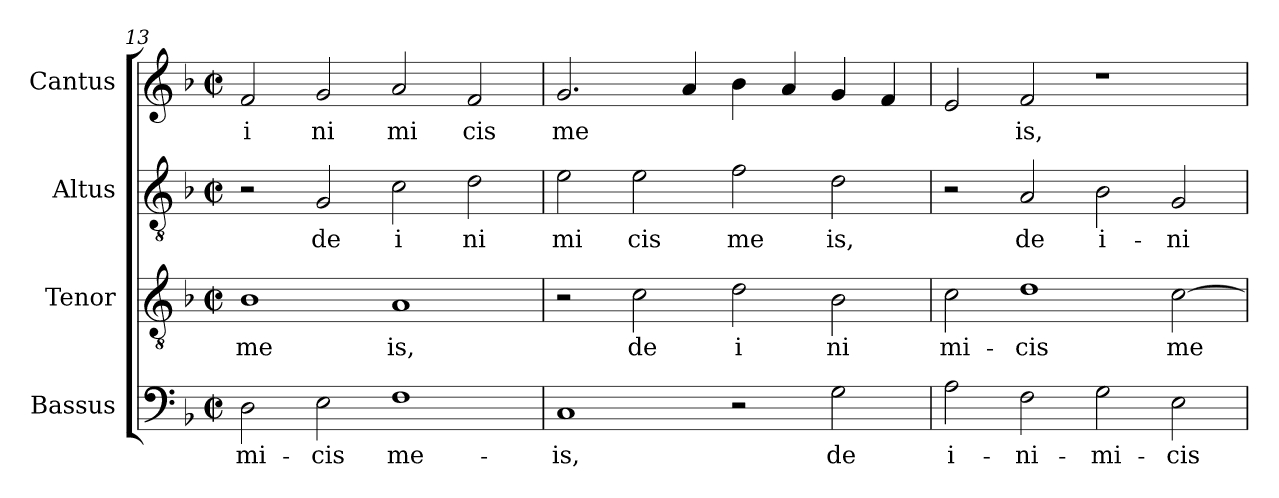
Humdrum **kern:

**kern	**text	**kern	**text	**kern	**text	**kern	**text
*part4	*part4	*part3	*part3	*part2	*part2	*part1	*part1
*staff4	*staff4	*staff3	*staff3	*staff2	*staff2	*staff1	*staff1
*I"Bassus	*	*I"Tenor	*	*I"Altus	*	*I"Cantus	*
*clefF4	*	*clefGv2	*	*clefGv2	*	*clefG2	*
*k[b-]	*	*k[b-]	*	*k[b-]	*	*k[b-]	*
*F:	*	*F:	*	*F:	*	*F:	*
*M2/2	*	*M2/2	*	*M2/2	*	*M2/2	*
*met(c|)	*	*met(c|)	*	*met(c|)	*	*met(c|)	*
=13	=13	=13	=13	=13	=13	=13	=13
!	!LO:LY:b:cj	!	!LO:LY:b:cj	!	!	!	!LO:LY:b:cj
2D\	-mi-	1B-	me	2r	.	2f/	i
!	!LO:LY:b:cj	!	!	!	!LO:LY:b:cj	!	!LO:LY:b:cj
2E\	-cis	.	.	2G/	de	2g/	ni
!	!LO:LY:b:cj	!	!LO:LY:b:cj	!	!LO:LY:b:cj	!	!LO:LY:b:cj
1F	me-	1A	is,	2c\	i	2a/	mi
!	!	!	!	!	!LO:LY:b:cj	!	!LO:LY:b:cj
.	.	.	.	2d\	ni	2f/	cis
=14	=14	=14	=14	=14	=14	=14	=14
!	!LO:LY:b:cj	!	!	!	!LO:LY:b:cj	!	!LO:LY:b:cj
1C	-is,	2r	.	2e\	mi	2.g/	me
!	!	!	!LO:LY:b:cj	!	!LO:LY:b:cj	!	!
.	.	2c\	de	2e\	cis	.	.
!	!	!	!	!	!	!	!LO:LY:b:cj
.	.	.	.	.	.	4a/	.
!	!	!	!LO:LY:b:cj	!	!LO:LY:b:cj	!	!LO:LY:b:cj
2r	.	2d\	i	2f\	me	4b-\	.
!	!	!	!	!	!	!	!LO:LY:b:cj
.	.	.	.	.	.	4a/	.
!	!LO:LY:b:cj	!	!LO:LY:b:cj	!	!LO:LY:b:cj	!	!LO:LY:b:cj
2G\	de	2B-\	ni	2d\	is,	4g/	.
!	!	!	!	!	!	!	!LO:LY:b:cj
.	.	.	.	.	.	4f/	.
!!LO:PB:g=z
=15	=15	=15	=15	=15	=15	=15	=15
!	!LO:LY:b:cj	!	!LO:LY:b:cj	!	!	!	!LO:LY:b:cj
2A\	i-	2c\	mi-	2r	.	2e/	.
!	!LO:LY:b:cj	!	!LO:LY:b:cj	!	!LO:LY:b:cj	!	!LO:LY:b:cj
2F\	-ni-	1d	-cis	2A/	de	2f/	is,
!	!LO:LY:b:cj	!	!	!	!LO:LY:b:cj	!	!
2G\	-mi-	.	.	2B-\	i-	1r	.
!	!LO:LY:b:cj	!	!LO:LY:b:cj	!	!LO:LY:b:cj	!	!
2E\	-cis	[>2c\	me-	2G/	-ni-	.	.
=	=	=	=	=	=	=	=
*-	*-	*-	*-	*-	*-	*-	*-
